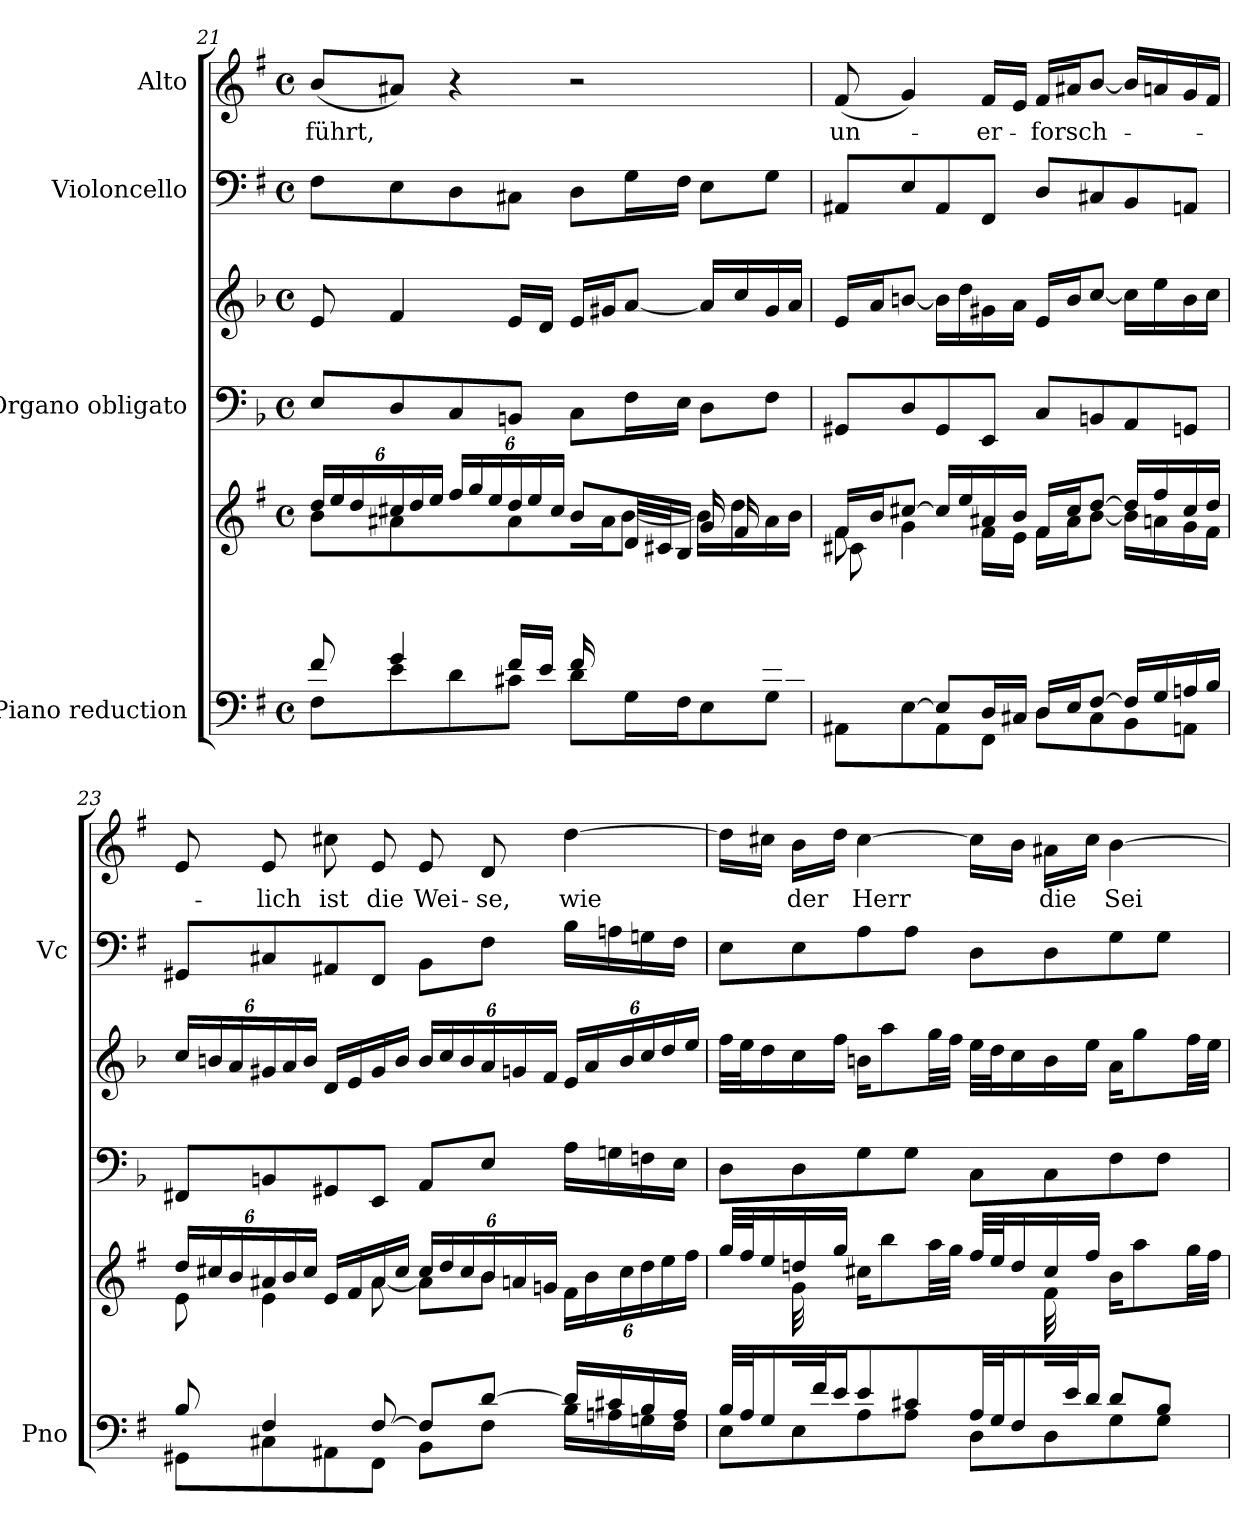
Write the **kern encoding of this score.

**kern	**kern	**kern	**kern	**kern	**kern	**text
*part4	*part4	*part3	*part3	*part2	*part1	*part1
*staff6	*staff5	*staff4	*staff3	*staff2	*staff1	*staff1
*I"Piano reduction	*	*I"Organo obligato	*	*I"Violoncello	*I"Alto	*
*I'Pno	*	*	*	*I'Vc	*	*
!!LO:LB:g=z
*clefF4	*clefG2	*clefF4	*clefG2	*clefF4	*clefG2	*
*	*	*ITrd-1c-2	*ITrd-1c-2	*	*	*
*k[f#]	*k[f#]	*k[f#]	*k[f#]	*k[f#]	*k[f#]	*
*M4/4	*M4/4	*M4/4	*M4/4	*M4/4	*M4/4	*
*met(c)	*met(c)	*met(c)	*met(c)	*met(c)	*met(c)	*
=21	=21	=21	=21	=21	=21	=21
*^	*	*	*	*	*	*
*	*^	*	*	*	*	*	*
*	*	*^	*	*	*	*	*	*
*	*	*	*	*Xbrackettup	*	*	*	*	*
*	*	*	*	*^	*	*	*	*	*
!	!	!	!	!	!	!	!	!	!	!LO:LY:b
2..ryy	2ryy	8f#/	8F#\L	24dd/LL	8b\	8F#/L	8f#/	8F#\L	(<8b/L	führt,
.	.	.	.	24ee/	.	.	.	.	.	.
.	.	.	.	24dd/	.	.	.	.	.	.
.	.	4g/	8e\	24cc#X/	4a#X\	8E/	4g/	8E\	8a#X/J)	.
.	.	.	.	24dd/	.	.	.	.	.	.
.	.	.	.	24ee/JJ	.	.	.	.	.	.
.	.	.	8d\	24ff#/LL	.	8D/	.	8D\	4r	.
.	.	.	.	24gg/	.	.	.	.	.	.
.	.	.	.	24ee/	.	.	.	.	.	.
.	.	16f#/LL	8c#X\J	24dd/	8a#\	8C#X/J	16f#/LL	8C#X\J	.	.
.	.	.	.	24ee/	.	.	.	.	.	.
.	.	16e/JJ	.	.	.	.	16e/JJ	.	.	.
.	.	.	.	24cc#/JJ	.	.	.	.	.	.
.	16f#/LL	2ryy	8d\L	8b/L	16ryy	8D\L	16f#/LL	8D\L	2r	.
.	4..ryy	.	.	.	16a#\J	.	16a#X/J	.	.	.
.	.	.	16G\L	32d/LL	[8b\J	16G\L	[8b/J	16G\L	.	.
.	.	.	.	32c#X/J	.	.	.	.	.	.
.	.	.	16F#\J	16B/JJ	.	16F#\JJ	.	16F#\JJ	.	.
.	.	.	8E\	16g/LL	16b\LL]	8E\L	16b/LL]	8E\L	.	.
.	.	.	.	16f#/	16dd\	.	16dd/	.	.	.
16e/	.	.	8G\J	8ryy	16a#\	8G\J	16a#/	8G\J	.	.
16d/JJ	.	.	.	.	16b\JJ	.	16b/JJ	.	.	.
*	*v	*v	*v	*	*	*	*	*	*	*
=22	=22	=22	=22	=22	=22	=22	=22	=22
*	*	*	*^	*	*	*	*	*
!	!	!	!	!	!	!	!	!	!LO:LY:b
8ryy	8AA#X\L	16f#/LL	8f#\	8c#X\L	8AA#X/L	16f#/LL	8AA#X/L	(<8f#/	un-
.	.	16b/J	.	.	.	16b/J	.	.	.
[8E/J	8E\	[8cc#X/J	4g\	2..ryy	8E/	[8cc#X/J	8E/	4g/)	.
8E/L]	8AA#\	16cc#/LL]	.	.	8AA#/	16cc#\LL]	8AA#/	.	.
.	.	16ee/	.	.	.	16ee\	.	.	.
!	!	!	!	!	!	!	!	!	!LO:LY:b
16D/L	8FF#\J	16a#X/	16f#\LL	.	8FF#/J	16a#X\	8FF#/J	16f#/LL	-er-
16C#X/JJ	.	16b/JJ	16e\JJ	.	.	16b\JJ	.	16e/JJ	.
!	!	!	!	!	!	!	!	!	!LO:LY:b
16D/LL	8D\L	16f#/LL	16f#\LL	.	8D/L	16f#/LL	8D/L	16f#/LL	-forsch-
16E/J	.	16cc#/J	16a#\J	.	.	16cc#/J	.	16a#X/J	.
[8F#/J	8C#\	[8dd/J	[8b\J	.	8C#X/	[8dd/J	8C#X/	[8b/J	.
16F#/LL]	8BB\	16dd/LL]	16b\LL]	.	8BB/	16dd\LL]	8BB/	16b/LL]	.
16G/	.	16ff#/	16an\	.	.	16ff#\	.	16an/	.
16An/	8AAn\J	16cc#/	16g\	.	8AAn/J	16cc#\	8AAn/J	16g/	.
16B/JJ	.	16dd/JJ	16f#\JJ	.	.	16dd\JJ	.	16f#/JJ	.
*	*	*	*v	*v	*	*	*	*	*
!!LO:PB:g=z
=23	=23	=23	=23	=23	=23	=23	=23	=23
*	*	*	*	*	*Xbrackettup	*	*	*
8B/	8GG#X\L	24dd/LL	8e\	8GG#X/L	24dd/LL	8GG#X/L	8e/	.
.	.	24cc#X/	.	.	24cc#X/	.	.	.
.	.	24b/	.	.	24b/	.	.	.
!	!	!	!	!	!	!	!	!LO:LY:b
4F#/	8C#X\	24a#X/	4e\	8C#X/	24a#X/	8C#X/	8e/	-lich
.	.	24b/	.	.	24b/	.	.	.
.	.	24cc#/JJ	.	.	24cc#/JJ	.	.	.
!	!	!	!	!	!	!	!	!LO:LY:b
.	8AA#X\	16e/LL	.	8AA#X/	16e/LL	8AA#X/	8cc#X\	ist
.	.	16f#/	.	.	16f#/	.	.	.
!	!	!	!	!	!	!	!	!LO:LY:b
[8F#/	8FF#\J	16a#/	[8a#\	8FF#/J	16a#/	8FF#/J	8e/	die
.	.	16cc#/JJ	.	.	16cc#/JJ	.	.	.
!	!	!	!	!	!	!	!	!LO:LY:b
8F#/L]	8BB\L	24cc#/LL	8a#\L]	8BB/L	24cc#/LL	8BB\L	8e/	Wei-
.	.	24dd/	.	.	24dd/	.	.	.
.	.	24cc#/	.	.	24cc#/	.	.	.
!	!	!	!	!	!	!	!	!LO:LY:b
[8d/J	8F#\J	24b/	8b\J	8F#/J	24b/	8F#\J	8d/	-se,
.	.	24an/	.	.	24an/	.	.	.
.	.	24gn/JJ	.	.	24g/JJ	.	.	.
!	!	!	!	!	!	!	!	!LO:LY:b
16d/LL]	16B\LL	24f#\LL	4ryy	16B\LL	24f#/LL	16B\LL	[4dd\	wie
.	.	24b\	.	.	24b/	.	.	.
16c#X/	16An\	.	.	16An\	.	16An\	.	.
.	.	24cc#\	.	.	24cc#/	.	.	.
16B/	16Gn\	24dd\	.	16Gn\	24dd/	16Gn\	.	.
.	.	24ee\	.	.	24ee/	.	.	.
16A/JJ	16F#\JJ	.	.	16F#\JJ	.	16F#\JJ	.	.
.	.	24ff#\JJ	.	.	24ff#/JJ	.	.	.
=24	=24	=24	=24	=24	=24	=24	=24	=24
32B/LLL	8E\L	32gg/LLL	8ryy	8E\L	32gg\LLL	8E\L	16dd\LL]	.
32A/J	.	32ff#/J	.	.	32ff#\J	.	.	.
16G/JJ	.	16ee/	.	.	16ee\	.	16cc#X\JJ	.
!	!	!	!	!	!	!	!	!LO:LY:b
32ryy	8E\	16ddn/	32g\LLL	8E\	16dd\	8E\	16b\LL	der
32f#/J	.	.	4...ryy	.	.	.	.	.
16e/JJ	.	16gg/JJ	.	.	16gg\JJ	.	16dd\JJ	.
!	!	!	!	!	!	!	!	!LO:LY:b
8e/L	8A\	16cc#X\KL	.	8A\	16cc#X\KL	8A\	[4cc#\	Herr
.	.	8bb\	.	.	8bb\	.	.	.
8c#X/J	8A\J	.	.	8A\J	.	8A\J	.	.
.	.	32aa\LL	.	.	32aa\LL	.	.	.
.	.	32gg\JJJ	.	.	32gg\JJJ	.	.	.
32A/LLL	8D\L	32ff#/LLL	.	8D\L	32ff#\LLL	8D\L	16cc#\LL]	.
32G/J	.	32ee/J	.	.	32ee\J	.	.	.
16F#/JJ	.	16dd/	.	.	16dd\	.	16b\JJ	.
!	!	!	!	!	!	!	!	!LO:LY:b
32ryy	8D\	16cc#/	32f#\LLL	8D\	16cc#\	8D\	16a#X\LL	die
32e/J	.	.	4ryy	.	.	.	.	.
16d/JJ	.	16ff#/JJ	.	.	16ff#\JJ	.	16cc#\JJ	.
!	!	!	!	!	!	!	!	!LO:LY:b
8d/L	8G\	16b\KL	.	8G\	16b\KL	8G\	[4b\	Sei-
.	.	8aa\	.	.	8aa\	.	.	.
8B/J	8G\J	.	.	8G\J	.	8G\J	.	.
.	.	.	16.ryy	.	.	.	.	.
.	.	32gg\LL	.	.	32gg\LL	.	.	.
.	.	32ff#\JJJ	.	.	32ff#\JJJ	.	.	.
*v	*v	*	*	*	*	*	*	*
*	*v	*v	*	*	*	*	*
=	=	=	=	=	=	=
*-	*-	*-	*-	*-	*-	*-
